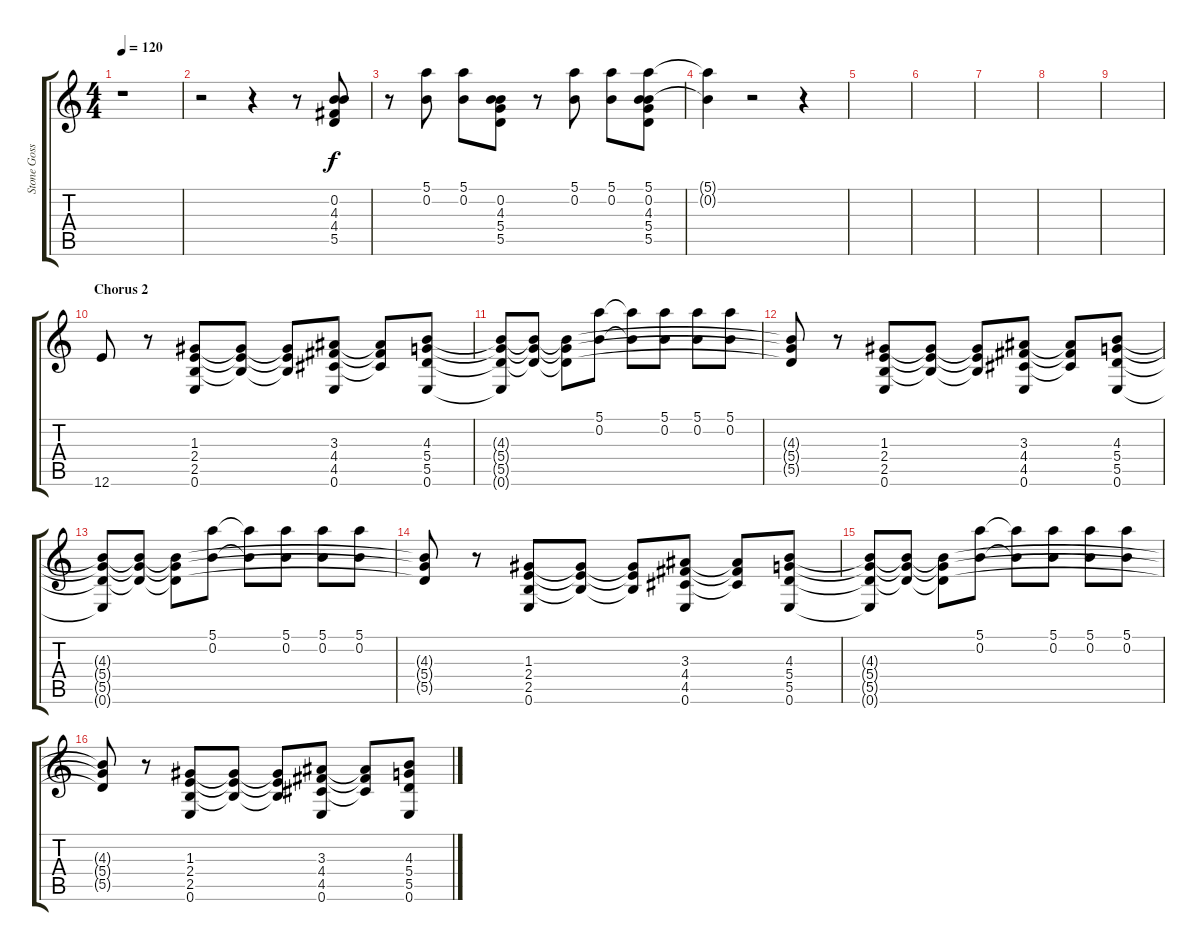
\track ("Stone Gossard" "Stone Goss") {instrument overdrivenguitar}
\staff {score tabs}
\tuning (E4 B3 G3 D3 A2 E2) {hide}
\ts (4 4)
\tempo 120
\clef g2
\ks c
r.1{dy f} |
r.2 r.4 r.8 (0.2 4.3 4.4 5.5).8 |
r.8 (5.1 0.2).8 (5.1 0.2).8 (0.2 4.3 5.4 5.5).8 r.8 (5.1 0.2).8 (5.1 0.2).8 (5.1 0.2 4.3 5.4 5.5).8 |
(5.1{t} 0.2{t}).4 r.2 r.4 |
|
|
|
|
|
\section ("" "Chorus 2")
12.6.8 r.8 (1.3 2.4 2.5 0.6).8 (1.3{t} 2.4{t} 2.5{t}).8 (1.3{t} 2.4{t} 2.5{t}).8 (3.3 4.4 4.5 0.6).8 (3.3{t} 4.4{t} 4.5{t}).8 (4.3 5.4 5.5 0.6).8 |
(4.3{t} 5.4{t} 5.5{t} 0.6{t}).8 (4.3{t} 5.4{t} 5.5{t}).8 (4.3{t} 5.4{t} 5.5{t}).8 (5.1 0.2).8 (5.1{t} 0.2{t}).8 (5.1 0.2).8 (5.1 0.2).8 (5.1 0.2).8 |
(4.3{t} 5.4{t} 5.5{t}).8 r.8 (1.3 2.4 2.5 0.6).8 (1.3{t} 2.4{t} 2.5{t}).8 (1.3{t} 2.4{t} 2.5{t}).8 (3.3 4.4 4.5 0.6).8 (3.3{t} 4.4{t} 4.5{t}).8 (4.3 5.4 5.5 0.6).8 |
(4.3{t} 5.4{t} 5.5{t} 0.6{t}).8 (4.3{t} 5.4{t} 5.5{t}).8 (4.3{t} 5.4{t} 5.5{t}).8 (5.1 0.2).8 (5.1{t} 0.2{t}).8 (5.1 0.2).8 (5.1 0.2).8 (5.1 0.2).8 |
(4.3{t} 5.4{t} 5.5{t}).8 r.8 (1.3 2.4 2.5 0.6).8 (1.3{t} 2.4{t} 2.5{t}).8 (1.3{t} 2.4{t} 2.5{t}).8 (3.3 4.4 4.5 0.6).8 (3.3{t} 4.4{t} 4.5{t}).8 (4.3 5.4 5.5 0.6).8 |
(4.3{t} 5.4{t} 5.5{t} 0.6{t}).8 (4.3{t} 5.4{t} 5.5{t}).8 (4.3{t} 5.4{t} 5.5{t}).8 (5.1 0.2).8 (5.1{t} 0.2{t}).8 (5.1 0.2).8 (5.1 0.2).8 (5.1 0.2).8 |
(4.3{t} 5.4{t} 5.5{t}).8 r.8 (1.3 2.4 2.5 0.6).8 (1.3{t} 2.4{t} 2.5{t}).8 (1.3{t} 2.4{t} 2.5{t}).8 (3.3 4.4 4.5 0.6).8 (3.3{t} 4.4{t} 4.5{t}).8 (4.3 5.4 5.5 0.6).8
